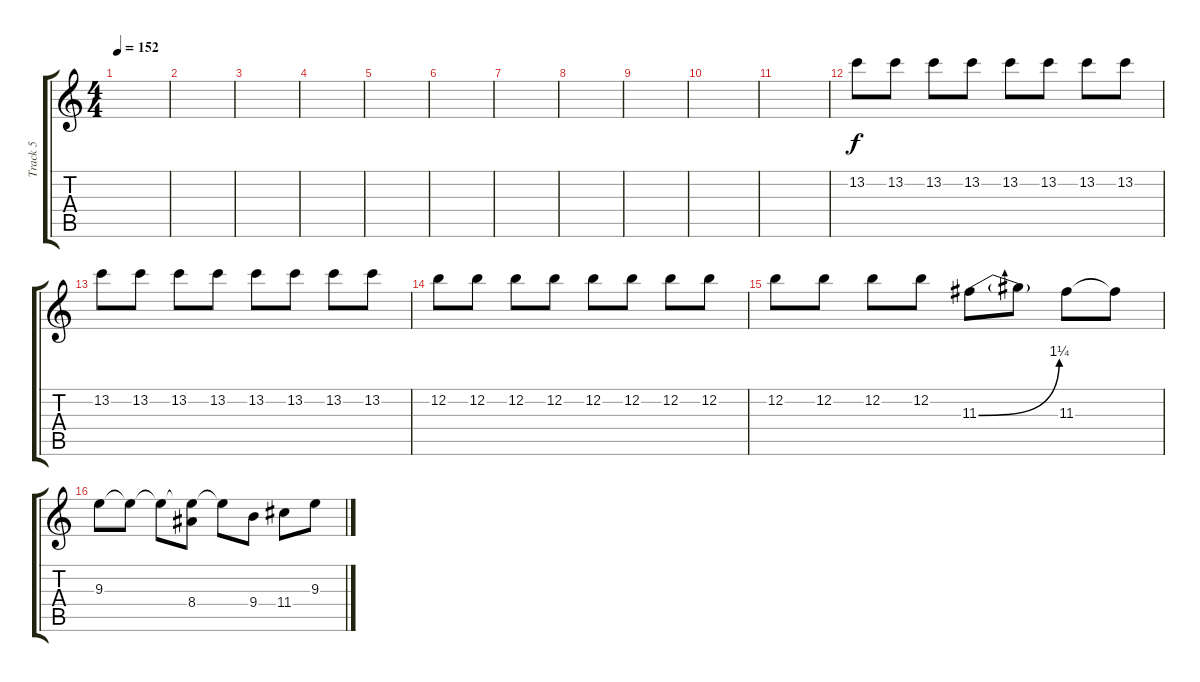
\track ("Track 5" "Track 5") {instrument overdrivenguitar}
\staff {score tabs}
\tuning (E4 B3 G3 D3 A2 E2) {hide}
\ts (4 4)
\tempo 152
\clef g2
\ks c
|
|
|
|
|
|
|
|
|
|
|
13.2.8 13.2.8 13.2.8 13.2.8 13.2.8 13.2.8 13.2.8 13.2.8 |
13.2.8 13.2.8 13.2.8 13.2.8 13.2.8 13.2.8 13.2.8 13.2.8 |
12.2.8 12.2.8 12.2.8 12.2.8 12.2.8 12.2.8 12.2.8 12.2.8 |
12.2.8 12.2.8 12.2.8 12.2.8 11.3{be (bend 0 0 60 5)}.8 11.3{t}.8 11.3.8 11.3{t}.8 |
9.3.8 9.3{t}.8 9.3{t}.8 (9.3{t} 8.4).8 9.3{t}.8 9.4.8 11.4.8 9.3.8
